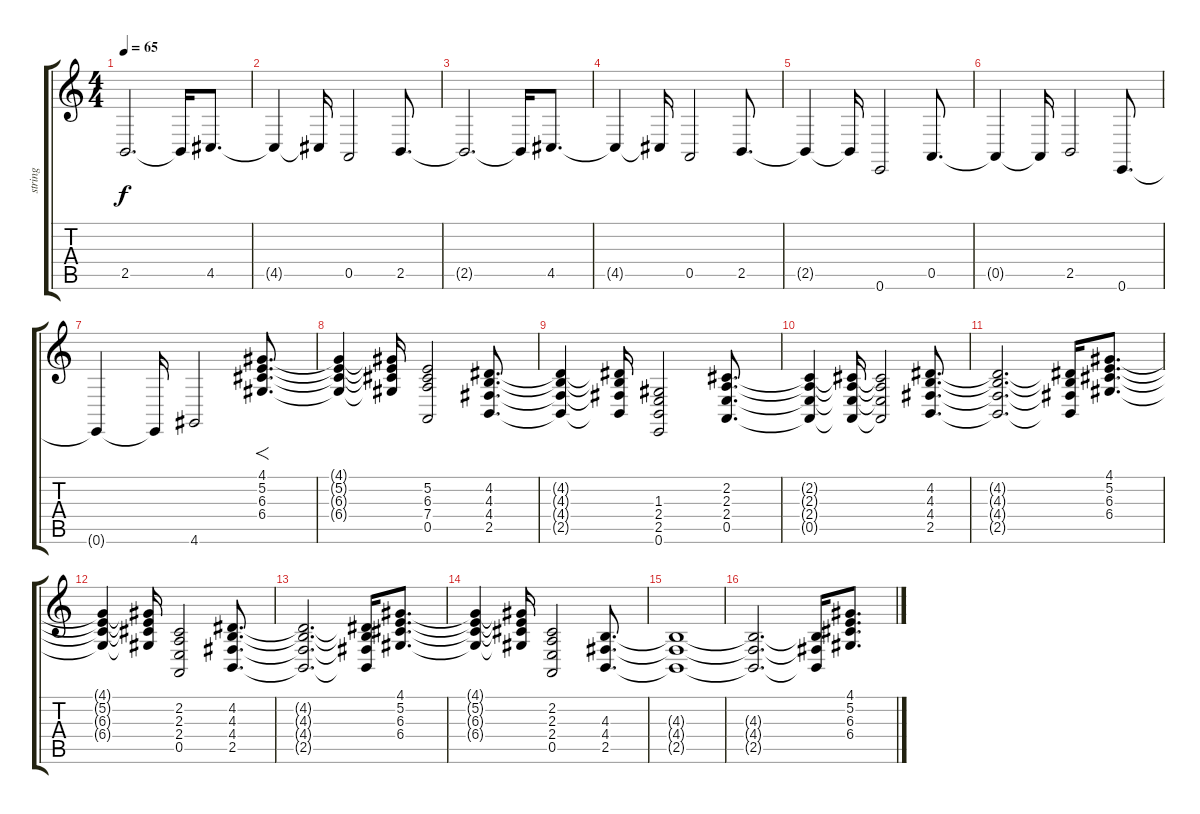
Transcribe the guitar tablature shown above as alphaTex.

\track ("string" "string") {instrument stringensemble1}
\staff {score tabs}
\tuning (E4 B3 G3 D3 A2 E2) {hide}
\ts (4 4)
\tempo 65
\clef g2
\ks c
2.5{t}.2{d dy f} 2.5{t}.16 4.5.8{d} |
4.5{t}.4 4.5{t}.16 0.5.2 2.5.8{d} |
2.5{t}.2{d} 2.5{t}.16 4.5.8{d} |
4.5{t}.4 4.5{t}.16 0.5.2 2.5.8{d} |
2.5{t}.4 2.5{t}.16 0.6.2 0.5.8{d} |
0.5{t}.4 0.5{t}.16 2.5.2 0.6.8{d} |
0.6{t}.4 0.6{t}.16 4.6.2 (4.1 5.2 6.3 6.4).8{f d volume 10} |
(4.1{t} 5.2{t} 6.3{t} 6.4{t}).4 (4.1{t} 5.2{t} 6.3{t} 6.4{t}).16 (5.2 6.3 7.4 0.5).2 (4.2 4.3 4.4 2.5).8{d} |
(4.2{t} 4.3{t} 4.4{t} 2.5{t}).4 (4.2{t} 4.3{t} 4.4{t} 2.5{t}).16 (1.3 2.4 2.5 0.6).2 (2.2 2.3 2.4 0.5).8{d} |
(2.2{t} 2.3{t} 2.4{t} 0.5{t}).4 (2.2{t} 2.3{t} 2.4{t} 0.5{t}).16 (2.2{t} 2.3{t} 2.4{t} 0.5{t}).2 (4.2 4.3 4.4 2.5).8{d} |
(4.2{t} 4.3{t} 4.4{t} 2.5{t}).2{d} (4.2{t} 4.3{t} 4.4{t} 2.5{t}).16 (4.1 5.2 6.3 6.4).8{d} |
(4.1{t} 5.2{t} 6.3{t} 6.4{t}).4 (4.1{t} 5.2{t} 6.3{t} 6.4{t}).16 (2.2 2.3 2.4 0.5).2 (4.2 4.3 4.4 2.5).8{d} |
(4.2{t} 4.3{t} 4.4{t} 2.5{t}).2{d} (4.2{t} 4.3{t} 4.4{t} 2.5{t}).16 (4.1 5.2 6.3 6.4).8{d} |
(4.1{t} 5.2{t} 6.3{t} 6.4{t}).4 (4.1{t} 5.2{t} 6.3{t} 6.4{t}).16 (2.2 2.3 2.4 0.5).2 (4.3 4.4 2.5).8{d} |
(4.3{t} 4.4{t} 2.5{t}).1 |
(4.3{t} 4.4{t} 2.5{t}).2{d volume 1} (4.3{t} 4.4{t} 2.5{t}).16 (4.1 5.2 6.3 6.4).8{d}
